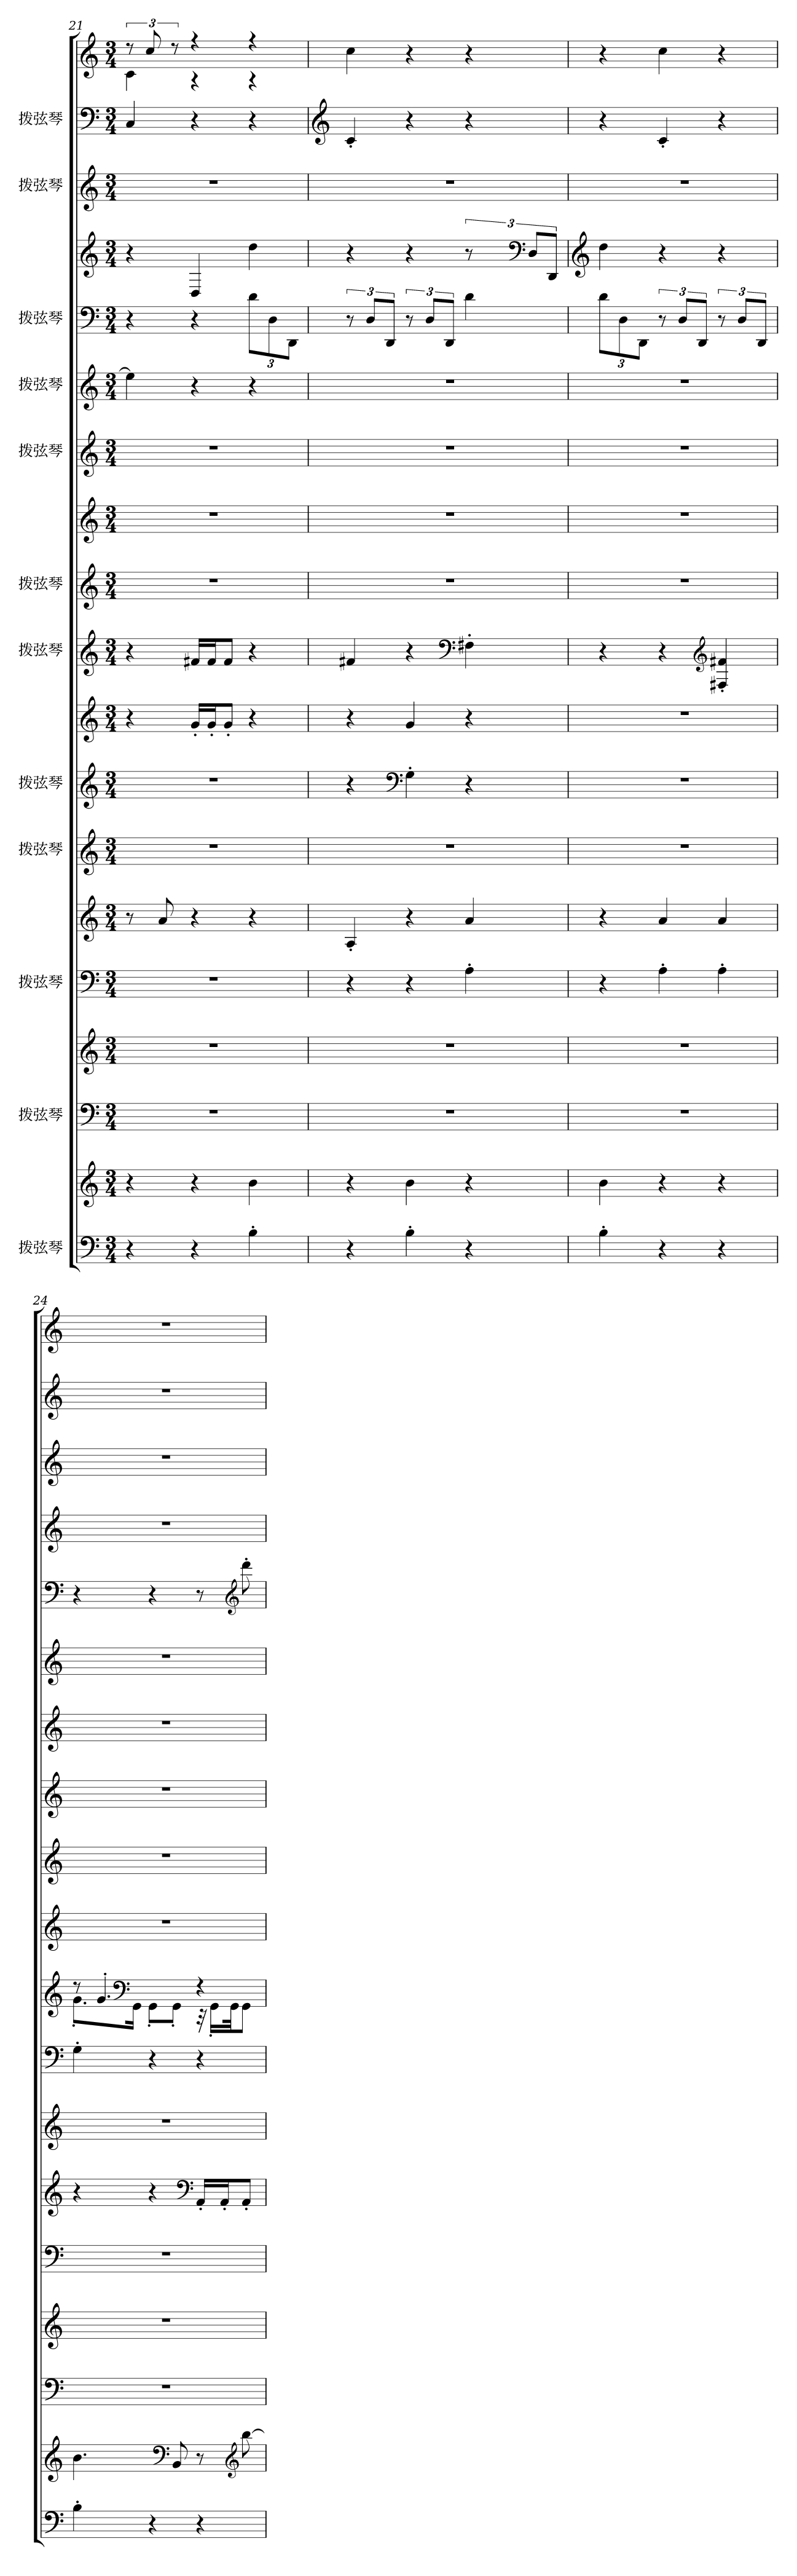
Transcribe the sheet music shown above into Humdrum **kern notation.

**kern	**kern	**kern	**kern	**kern	**kern	**kern	**kern	**kern	**kern	**kern	**kern	**kern	**kern	**kern	**kern	**kern	**kern	**kern
*part12	*part12	*part11	*part11	*part10	*part10	*part9	*part8	*part8	*part7	*part6	*part6	*part5	*part4	*part3	*part3	*part2	*part1	*part1
*staff19	*staff18	*staff17	*staff16	*staff15	*staff14	*staff13	*staff12	*staff11	*staff10	*staff9	*staff8	*staff7	*staff6	*staff5	*staff4	*staff3	*staff2	*staff1
*I"拨弦琴	*	*I"拨弦琴	*	*I"拨弦琴	*	*I"拨弦琴	*I"拨弦琴	*	*I"拨弦琴	*I"拨弦琴	*	*I"拨弦琴	*I"拨弦琴	*I"拨弦琴	*	*I"拨弦琴	*I"拨弦琴	*
*clefF4	*clefG2	*clefF4	*clefG2	*clefF4	*clefG2	*clefG2	*clefG2	*clefG2	*clefG2	*clefG2	*clefG2	*clefG2	*clefG2	*clefF4	*clefG2	*clefG2	*clefF4	*clefG2
*k[]	*k[]	*k[]	*k[]	*k[]	*k[]	*k[]	*k[]	*k[]	*k[]	*k[]	*k[]	*k[]	*k[]	*k[]	*k[]	*k[]	*k[]	*k[]
*M3/4	*M3/4	*M3/4	*M3/4	*M3/4	*M3/4	*M3/4	*M3/4	*M3/4	*M3/4	*M3/4	*M3/4	*M3/4	*M3/4	*M3/4	*M3/4	*M3/4	*M3/4	*M3/4
=21	=21	=21	=21	=21	=21	=21	=21	=21	=21	=21	=21	=21	=21	=21	=21	=21	=21	=21
*	*	*	*	*	*	*	*	*	*	*	*	*	*	*	*	*	*	*^
4r	4r	2.r	2.r	2.r	8r	2.r	2.r	4r	4r	2.r	2.r	2.r	4ee-\]	4r	4r	2.r	4C/	12r	4c\
.	.	.	.	.	.	.	.	.	.	.	.	.	.	.	.	.	.	12cc/	.
.	.	.	.	.	8a/	.	.	.	.	.	.	.	.	.	.	.	.	.	.
.	.	.	.	.	.	.	.	.	.	.	.	.	.	.	.	.	.	12r	.
4r	4r	.	.	.	4r	.	.	16g'/LL	16f#X/LL	.	.	.	4r	4r	4D/	.	4r	4r	4r
.	.	.	.	.	.	.	.	16g'/J	16f#/J	.	.	.	.	.	.	.	.	.	.
.	.	.	.	.	.	.	.	8g'/J	8f#/J	.	.	.	.	.	.	.	.	.	.
*	*	*	*	*	*	*	*	*	*	*	*	*	*	*Xbrackettup	*	*	*	*	*
4B'\	4b\	.	.	.	4r	.	.	4r	4r	.	.	.	4r	12d\L	4dd\	.	4r	4r	4r
.	.	.	.	.	.	.	.	.	.	.	.	.	.	12D\	.	.	.	.	.
.	.	.	.	.	.	.	.	.	.	.	.	.	.	12DD\J	.	.	.	.	.
*	*	*	*	*	*	*	*	*	*	*	*	*	*	*	*	*	*	*v	*v
!!LO:PB:g=z
=22	=22	=22	=22	=22	=22	=22	=22	=22	=22	=22	=22	=22	=22	=22	=22	=22	=22	=22
*	*	*	*	*	*	*	*	*	*	*	*	*	*	*	*	*	*clefG2	*
*	*	*	*	*	*	*	*	*	*	*	*	*	*	*brackettup	*	*	*	*
4r	4r	2.r	2.r	4r	4A'/	2.r	4r	4r	4f#X/	2.r	2.r	2.r	2.r	12r	4r	2.r	4c'/	4cc\
.	.	.	.	.	.	.	.	.	.	.	.	.	.	12D/L	.	.	.	.
.	.	.	.	.	.	.	.	.	.	.	.	.	.	12DD/J	.	.	.	.
*	*	*	*	*	*	*	*clefF4	*	*	*	*	*	*	*	*	*	*	*
4B'\	4b\	.	.	4r	4r	.	4G'\	4g/	4r	.	.	.	.	12r	4r	.	4r	4r
.	.	.	.	.	.	.	.	.	.	.	.	.	.	12D/L	.	.	.	.
.	.	.	.	.	.	.	.	.	.	.	.	.	.	12DD/J	.	.	.	.
*	*	*	*	*	*	*	*	*	*clefF4	*	*	*	*	*	*	*	*	*
4r	4r	.	.	4A'\	4a/	.	4r	4r	4F#X'\	.	.	.	.	4d\	12r	.	4r	4r
*	*	*	*	*	*	*	*	*	*	*	*	*	*	*	*clefF4	*	*	*
.	.	.	.	.	.	.	.	.	.	.	.	.	.	.	12D/L	.	.	.
.	.	.	.	.	.	.	.	.	.	.	.	.	.	.	12DD/J	.	.	.
=23	=23	=23	=23	=23	=23	=23	=23	=23	=23	=23	=23	=23	=23	=23	=23	=23	=23	=23
*	*	*	*	*	*	*	*	*	*	*	*	*	*	*	*clefG2	*	*	*
*	*	*	*	*	*	*	*	*	*	*	*	*	*	*Xbrackettup	*	*	*	*
4B'\	4b\	2.r	2.r	4r	4r	2.r	2.r	2.r	4r	2.r	2.r	2.r	2.r	12d\L	4dd\	2.r	4r	4r
.	.	.	.	.	.	.	.	.	.	.	.	.	.	12D\	.	.	.	.
.	.	.	.	.	.	.	.	.	.	.	.	.	.	12DD\J	.	.	.	.
*	*	*	*	*	*	*	*	*	*	*	*	*	*	*brackettup	*	*	*	*
4r	4r	.	.	4A'\	4a/	.	.	.	4r	.	.	.	.	12r	4r	.	4c'/	4cc\
.	.	.	.	.	.	.	.	.	.	.	.	.	.	12D/L	.	.	.	.
.	.	.	.	.	.	.	.	.	.	.	.	.	.	12DD/J	.	.	.	.
*	*	*	*	*	*	*	*	*	*clefG2	*	*	*	*	*	*	*	*	*
4r	4r	.	.	4A'\	4a/	.	.	.	4F#X/' 4f#X/'	.	.	.	.	12r	4r	.	4r	4r
.	.	.	.	.	.	.	.	.	.	.	.	.	.	12D/L	.	.	.	.
.	.	.	.	.	.	.	.	.	.	.	.	.	.	12DD/J	.	.	.	.
=24	=24	=24	=24	=24	=24	=24	=24	=24	=24	=24	=24	=24	=24	=24	=24	=24	=24	=24
*	*	*	*	*	*	*	*	*^	*	*	*	*	*	*	*	*	*	*
4B'\	4.b\	2.r	2.r	2.r	4r	2.r	4G'\	8r	8.g'\L	2.r	2.r	2.r	2.r	2.r	4r	2.r	2.r	2.r	2.r
.	.	.	.	.	.	.	.	4.g'/	.	.	.	.	.	.	.	.	.	.	.
*	*	*	*	*	*	*	*	*clefF4	*	*	*	*	*	*	*	*	*	*	*
.	.	.	.	.	.	.	.	.	16GG\Jk	.	.	.	.	.	.	.	.	.	.
4r	.	.	.	.	4r	.	4r	.	8GG'\L	.	.	.	.	.	4r	.	.	.	.
*	*clefF4	*	*	*	*	*	*	*	*	*	*	*	*	*	*	*	*	*	*
.	8BB/	.	.	.	.	.	.	.	8GG'\J	.	.	.	.	.	.	.	.	.	.
*	*	*	*	*	*clefF4	*	*	*	*	*	*	*	*	*	*	*	*	*	*
4r	8r	.	.	.	16AA'/LL	.	4r	4r	32r	.	.	.	.	.	8r	.	.	.	.
.	.	.	.	.	.	.	.	.	16GG'\LL	.	.	.	.	.	.	.	.	.	.
.	.	.	.	.	16AA'/J	.	.	.	.	.	.	.	.	.	.	.	.	.	.
.	.	.	.	.	.	.	.	.	32GG\JK	.	.	.	.	.	.	.	.	.	.
*	*clefG2	*	*	*	*	*	*	*	*	*	*	*	*	*	*clefG2	*	*	*	*
.	[8bb\	.	.	.	8AA'/J	.	.	.	8GG\J	.	.	.	.	.	8ddd'\	.	.	.	.
*	*	*	*	*	*	*	*	*v	*v	*	*	*	*	*	*	*	*	*	*
=	=	=	=	=	=	=	=	=	=	=	=	=	=	=	=	=	=	=
*-	*-	*-	*-	*-	*-	*-	*-	*-	*-	*-	*-	*-	*-	*-	*-	*-	*-	*-
